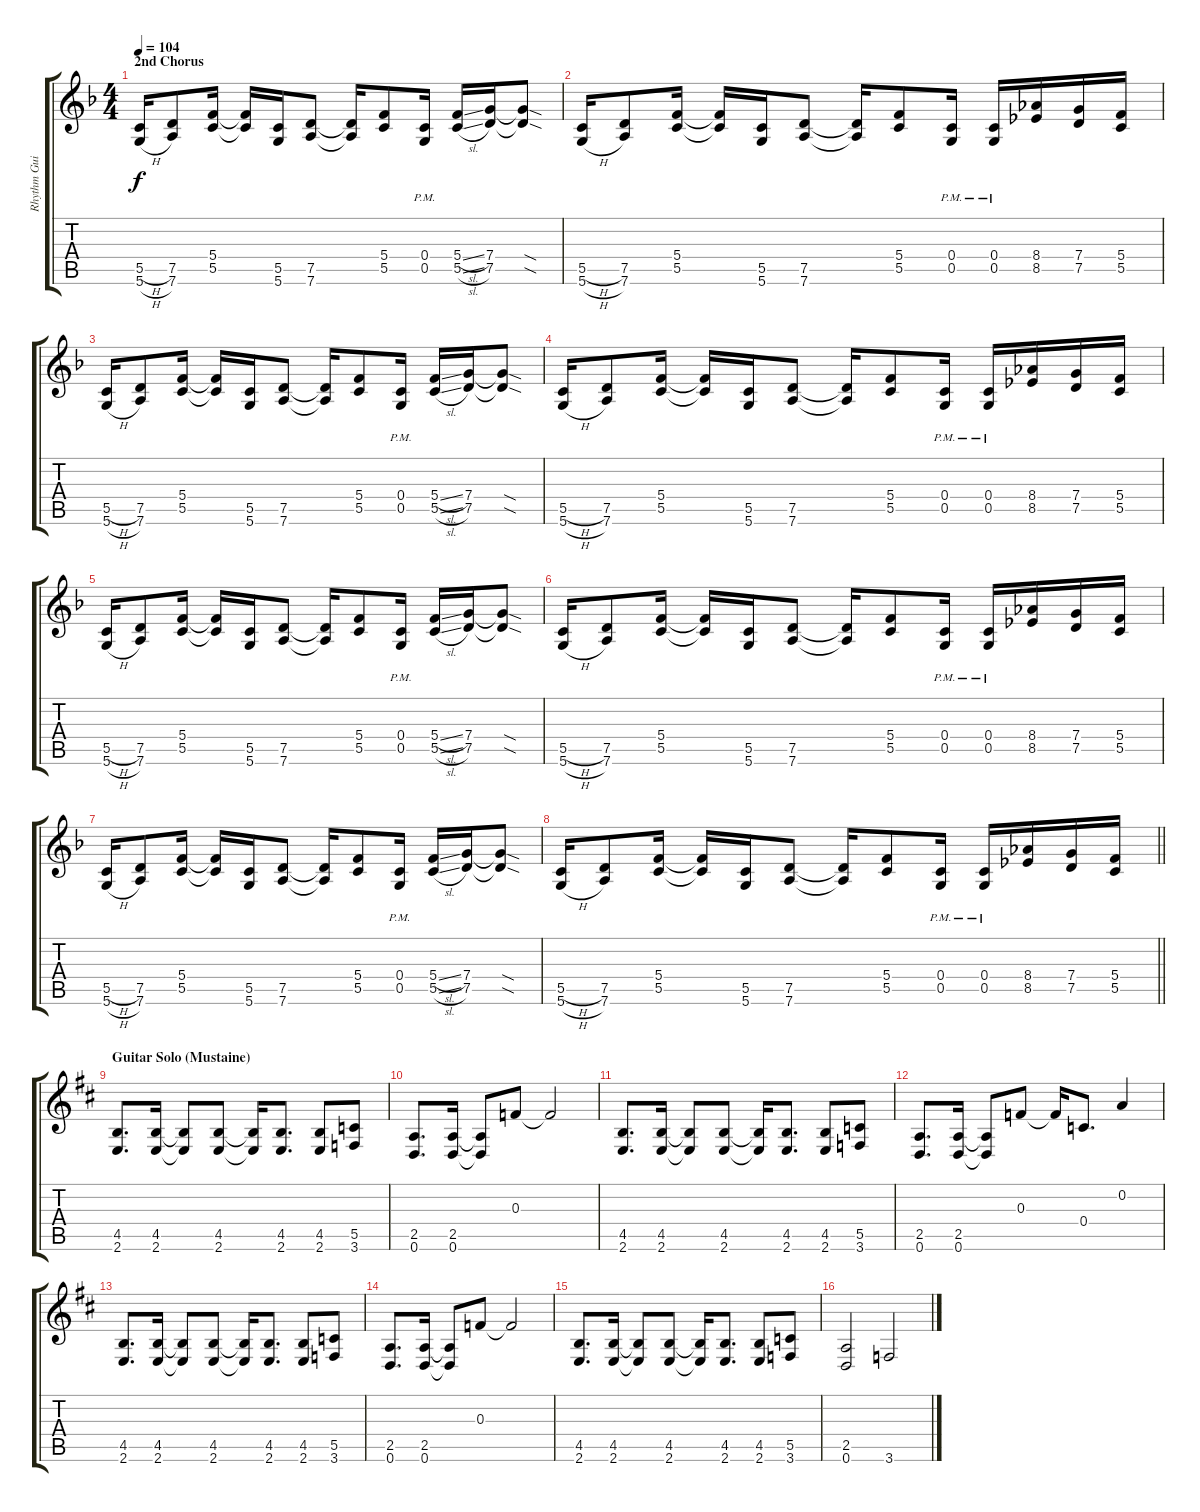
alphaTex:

\track ("Rhythm Guitar 2" "Rhythm Gui") {instrument distortionguitar}
\staff {score tabs}
\tuning (D4 A3 F3 C3 G2 D2) {hide}
\ts (4 4)
\section ("" "2nd Chorus")
\tempo 104
\clef g2
\ks dminor
(5.5{h} 5.6{h}).16{dy f} (7.5 7.6).8 (5.4 5.5).16 (5.4{t} 5.5{t}).16 (5.5 5.6).16 (7.5 7.6).8 (7.5{t} 7.6{t}).16 (5.4 5.5).8 (0.4{pm} 0.5{pm}).16 (5.4{sl} 5.5{sl}).16 (7.4 7.5).16 (7.4{sod t} 7.5{sod t}).8 |
(5.5{h} 5.6{h}).16 (7.5 7.6).8 (5.4 5.5).16 (5.4{t} 5.5{t}).16 (5.5 5.6).16 (7.5 7.6).8 (7.5{t} 7.6{t}).16 (5.4 5.5).8 (0.4{pm} 0.5{pm}).16 (0.4{pm} 0.5{pm}).16 (8.4 8.5).16 (7.4 7.5).16 (5.4 5.5).16 |
(5.5{h} 5.6{h}).16 (7.5 7.6).8 (5.4 5.5).16 (5.4{t} 5.5{t}).16 (5.5 5.6).16 (7.5 7.6).8 (7.5{t} 7.6{t}).16 (5.4 5.5).8 (0.4{pm} 0.5{pm}).16 (5.4{sl} 5.5{sl}).16 (7.4 7.5).16 (7.4{sod t} 7.5{sod t}).8 |
(5.5{h} 5.6{h}).16 (7.5 7.6).8 (5.4 5.5).16 (5.4{t} 5.5{t}).16 (5.5 5.6).16 (7.5 7.6).8 (7.5{t} 7.6{t}).16 (5.4 5.5).8 (0.4{pm} 0.5{pm}).16 (0.4{pm} 0.5{pm}).16 (8.4 8.5).16 (7.4 7.5).16 (5.4 5.5).16 |
(5.5{h} 5.6{h}).16 (7.5 7.6).8 (5.4 5.5).16 (5.4{t} 5.5{t}).16 (5.5 5.6).16 (7.5 7.6).8 (7.5{t} 7.6{t}).16 (5.4 5.5).8 (0.4{pm} 0.5{pm}).16 (5.4{sl} 5.5{sl}).16 (7.4 7.5).16 (7.4{sod t} 7.5{sod t}).8 |
(5.5{h} 5.6{h}).16 (7.5 7.6).8 (5.4 5.5).16 (5.4{t} 5.5{t}).16 (5.5 5.6).16 (7.5 7.6).8 (7.5{t} 7.6{t}).16 (5.4 5.5).8 (0.4{pm} 0.5{pm}).16 (0.4{pm} 0.5{pm}).16 (8.4 8.5).16 (7.4 7.5).16 (5.4 5.5).16 |
(5.5{h} 5.6{h}).16 (7.5 7.6).8 (5.4 5.5).16 (5.4{t} 5.5{t}).16 (5.5 5.6).16 (7.5 7.6).8 (7.5{t} 7.6{t}).16 (5.4 5.5).8 (0.4{pm} 0.5{pm}).16 (5.4{sl} 5.5{sl}).16 (7.4 7.5).16 (7.4{sod t} 7.5{sod t}).8 |
\barLineRight lightlight
(5.5{h} 5.6{h}).16 (7.5 7.6).8 (5.4 5.5).16 (5.4{t} 5.5{t}).16 (5.5 5.6).16 (7.5 7.6).8 (7.5{t} 7.6{t}).16 (5.4 5.5).8 (0.4{pm} 0.5{pm}).16 (0.4{pm} 0.5{pm}).16 (8.4 8.5).16 (7.4 7.5).16 (5.4 5.5).16 |
\section ("" "Guitar Solo (Mustaine)")
\ks bminor
(4.5 2.6).8{d} (4.5 2.6).16 (4.5{t} 2.6{t}).8 (4.5 2.6).8 (4.5{t} 2.6{t}).16 (4.5 2.6).8{d} (4.5 2.6).8 (5.5 3.6).8 |
(2.5 0.6).8{d} (2.5 0.6).16 (2.5{t} 0.6{t}).8 0.3.8 0.3{t}.2 |
(4.5 2.6).8{d} (4.5 2.6).16 (4.5{t} 2.6{t}).8 (4.5 2.6).8 (4.5{t} 2.6{t}).16 (4.5 2.6).8{d} (4.5 2.6).8 (5.5 3.6).8 |
(2.5 0.6).8{d} (2.5 0.6).16 (2.5{t} 0.6{t}).8 0.3.8 0.3{t}.16 0.4.8{d} 0.2.4 |
(4.5 2.6).8{d} (4.5 2.6).16 (4.5{t} 2.6{t}).8 (4.5 2.6).8 (4.5{t} 2.6{t}).16 (4.5 2.6).8{d} (4.5 2.6).8 (5.5 3.6).8 |
(2.5 0.6).8{d} (2.5 0.6).16 (2.5{t} 0.6{t}).8 0.3.8 0.3{t}.2 |
(4.5 2.6).8{d} (4.5 2.6).16 (4.5{t} 2.6{t}).8 (4.5 2.6).8 (4.5{t} 2.6{t}).16 (4.5 2.6).8{d} (4.5 2.6).8 (5.5 3.6).8 |
(2.5 0.6).2 3.6.2
